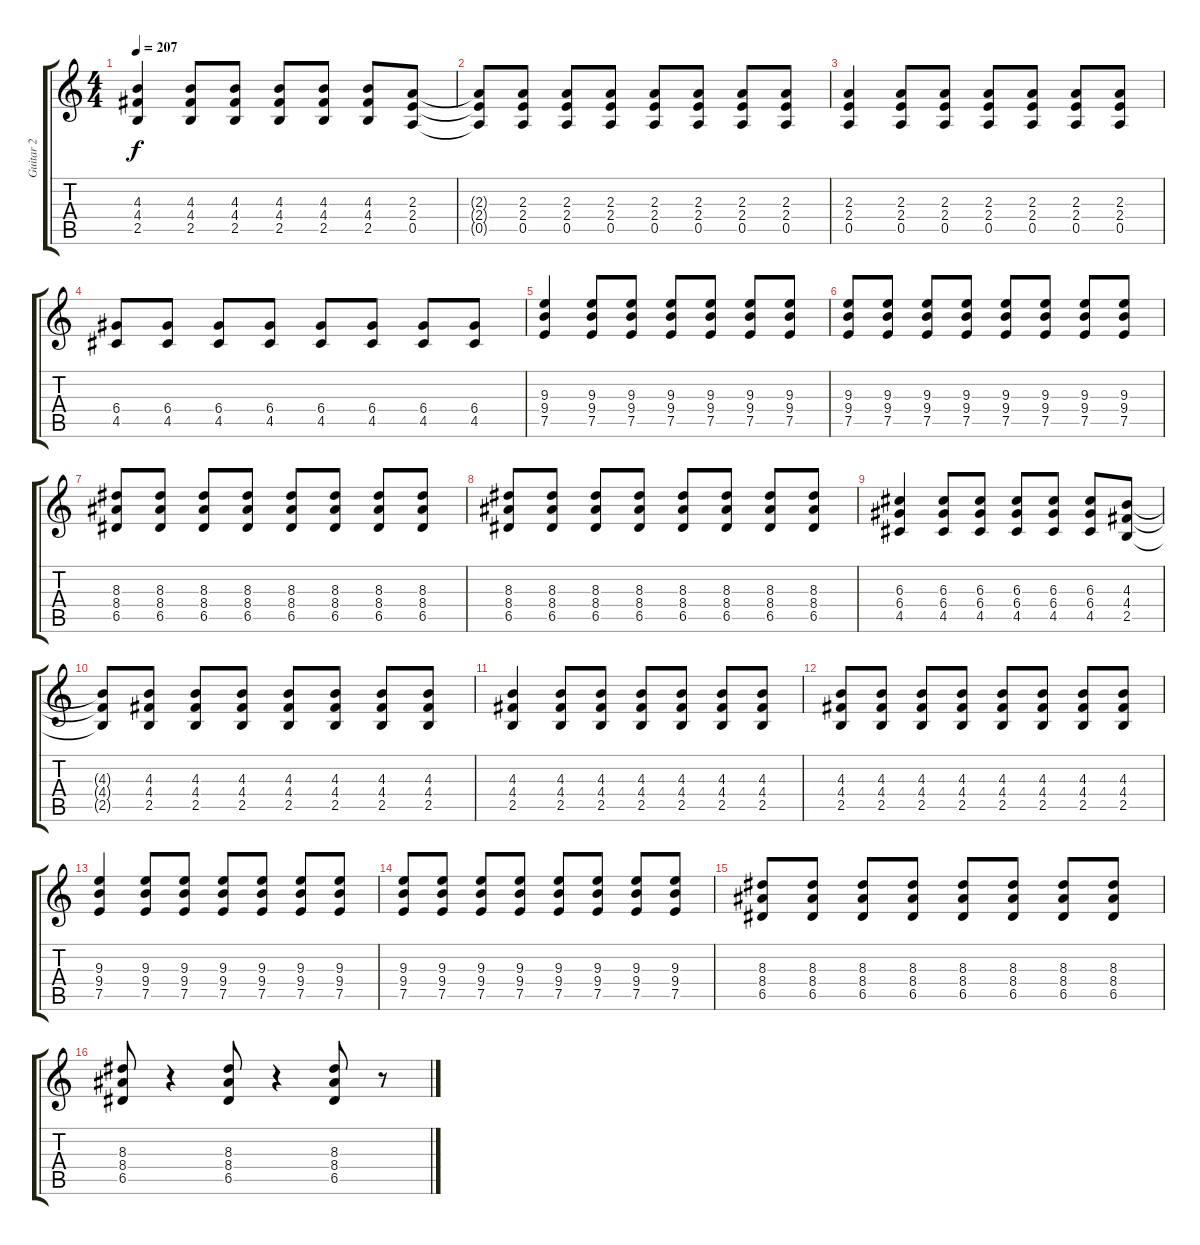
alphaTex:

\track ("Guitar 2" "Guitar 2") {instrument overdrivenguitar}
\staff {score tabs}
\tuning (E4 B3 G3 D3 A2 E2) {hide}
\ts (4 4)
\tempo 207
\clef g2
\ks c
(4.3 4.4 2.5).4{dy f} (4.3 4.4 2.5).8 (4.3 4.4 2.5).8 (4.3 4.4 2.5).8 (4.3 4.4 2.5).8 (4.3 4.4 2.5).8 (2.3 2.4 0.5).8 |
(2.3{t} 2.4{t} 0.5{t}).8 (2.3 2.4 0.5).8 (2.3 2.4 0.5).8 (2.3 2.4 0.5).8 (2.3 2.4 0.5).8 (2.3 2.4 0.5).8 (2.3 2.4 0.5).8 (2.3 2.4 0.5).8 |
(2.3 2.4 0.5).4 (2.3 2.4 0.5).8 (2.3 2.4 0.5).8 (2.3 2.4 0.5).8 (2.3 2.4 0.5).8 (2.3 2.4 0.5).8 (2.3 2.4 0.5).8 |
(6.4 4.5).8 (6.4 4.5).8 (6.4 4.5).8 (6.4 4.5).8 (6.4 4.5).8 (6.4 4.5).8 (6.4 4.5).8 (6.4 4.5).8 |
(9.3 9.4 7.5).4 (9.3 9.4 7.5).8 (9.3 9.4 7.5).8 (9.3 9.4 7.5).8 (9.3 9.4 7.5).8 (9.3 9.4 7.5).8 (9.3 9.4 7.5).8 |
(9.3 9.4 7.5).8 (9.3 9.4 7.5).8 (9.3 9.4 7.5).8 (9.3 9.4 7.5).8 (9.3 9.4 7.5).8 (9.3 9.4 7.5).8 (9.3 9.4 7.5).8 (9.3 9.4 7.5).8 |
(8.3 8.4 6.5).8 (8.3 8.4 6.5).8 (8.3 8.4 6.5).8 (8.3 8.4 6.5).8 (8.3 8.4 6.5).8 (8.3 8.4 6.5).8 (8.3 8.4 6.5).8 (8.3 8.4 6.5).8 |
(8.3 8.4 6.5).8 (8.3 8.4 6.5).8 (8.3 8.4 6.5).8 (8.3 8.4 6.5).8 (8.3 8.4 6.5).8 (8.3 8.4 6.5).8 (8.3 8.4 6.5).8 (8.3 8.4 6.5).8 |
(6.3 6.4 4.5).4 (6.3 6.4 4.5).8 (6.3 6.4 4.5).8 (6.3 6.4 4.5).8 (6.3 6.4 4.5).8 (6.3 6.4 4.5).8 (4.3 4.4 2.5).8 |
(4.3{t} 4.4{t} 2.5{t}).8 (4.3 4.4 2.5).8 (4.3 4.4 2.5).8 (4.3 4.4 2.5).8 (4.3 4.4 2.5).8 (4.3 4.4 2.5).8 (4.3 4.4 2.5).8 (4.3 4.4 2.5).8 |
(4.3 4.4 2.5).4 (4.3 4.4 2.5).8 (4.3 4.4 2.5).8 (4.3 4.4 2.5).8 (4.3 4.4 2.5).8 (4.3 4.4 2.5).8 (4.3 4.4 2.5).8 |
(4.3 4.4 2.5).8 (4.3 4.4 2.5).8 (4.3 4.4 2.5).8 (4.3 4.4 2.5).8 (4.3 4.4 2.5).8 (4.3 4.4 2.5).8 (4.3 4.4 2.5).8 (4.3 4.4 2.5).8 |
(9.3 9.4 7.5).4 (9.3 9.4 7.5).8 (9.3 9.4 7.5).8 (9.3 9.4 7.5).8 (9.3 9.4 7.5).8 (9.3 9.4 7.5).8 (9.3 9.4 7.5).8 |
(9.3 9.4 7.5).8 (9.3 9.4 7.5).8 (9.3 9.4 7.5).8 (9.3 9.4 7.5).8 (9.3 9.4 7.5).8 (9.3 9.4 7.5).8 (9.3 9.4 7.5).8 (9.3 9.4 7.5).8 |
(8.3 8.4 6.5).8 (8.3 8.4 6.5).8 (8.3 8.4 6.5).8 (8.3 8.4 6.5).8 (8.3 8.4 6.5).8 (8.3 8.4 6.5).8 (8.3 8.4 6.5).8 (8.3 8.4 6.5).8 |
(8.3 8.4 6.5).8 r.4 (8.3 8.4 6.5).8 r.4 (8.3 8.4 6.5).8 r.8
